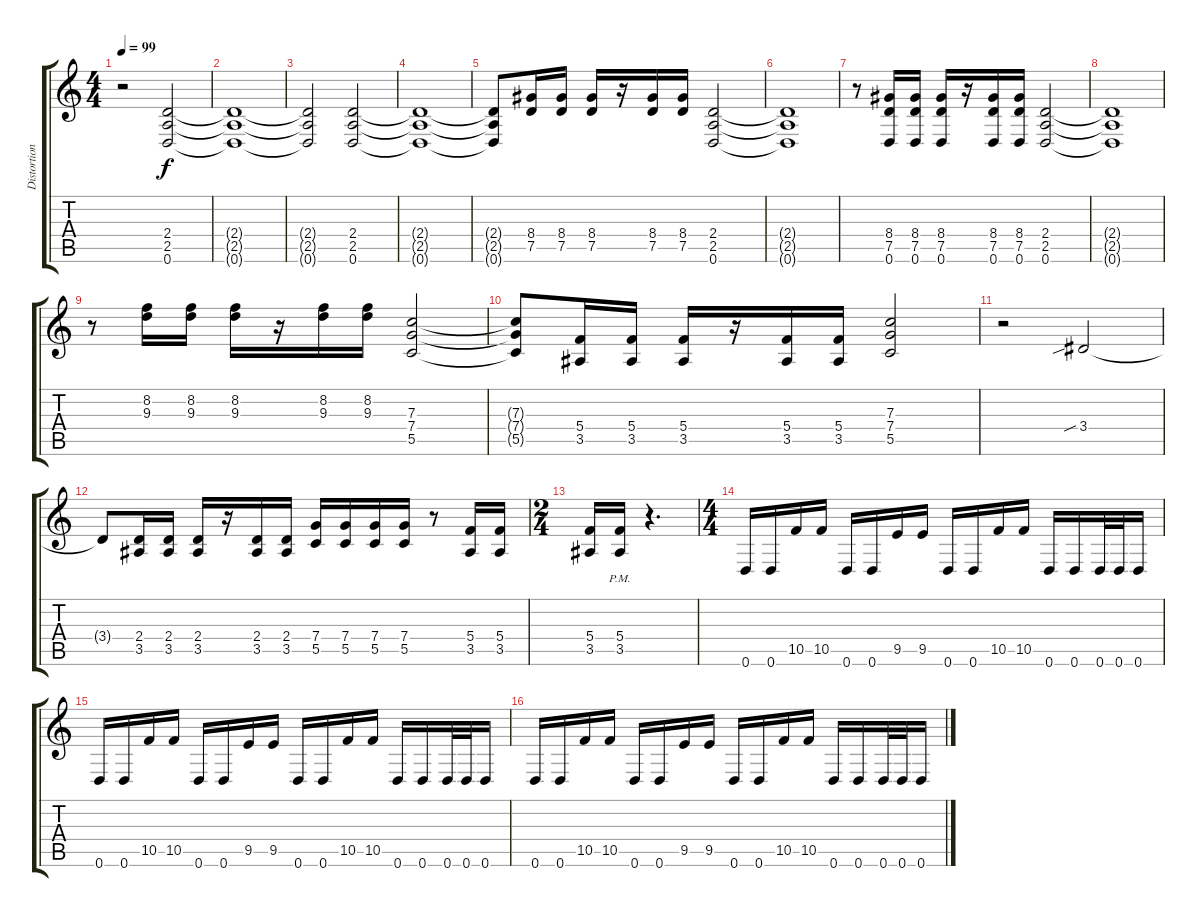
\track ("Distortion Guitar" "Distortion") {instrument distortionguitar}
\staff {score tabs}
\tuning (D4 A3 F3 C3 G2 D2) {hide}
\ts (4 4)
\tempo 99
\clef g2
\ks c
r.2{dy f instrument distortionguitar} (2.4 2.5 0.6).2 |
(2.4{t} 2.5{t} 0.6{t}).1 |
(2.4{t} 2.5{t} 0.6{t}).2 (2.4 2.5 0.6).2 |
(2.4{t} 2.5{t} 0.6{t}).1 |
(2.4{t} 2.5{t} 0.6{t}).8 (8.4 7.5).16 (8.4 7.5).16 (8.4 7.5).16 r.16 (8.4 7.5).16 (8.4 7.5).16 (2.4 2.5 0.6).2 |
(2.4{t} 2.5{t} 0.6{t}).1 |
r.8 (8.4 7.5 0.6).16 (8.4 7.5 0.6).16 (8.4 7.5 0.6).16 r.16 (8.4 7.5 0.6).16 (8.4 7.5 0.6).16 (2.4 2.5 0.6).2 |
(2.4{t} 2.5{t} 0.6{t}).1 |
r.8 (8.2 9.3).16 (8.2 9.3).16 (8.2 9.3).16 r.16 (8.2 9.3).16 (8.2 9.3).16 (7.3 7.4 5.5).2 |
(7.3{t} 7.4{t} 5.5{t}).8 (5.4 3.5).16 (5.4 3.5).16 (5.4 3.5).16 r.16 (5.4 3.5).16 (5.4 3.5).16 (7.3 7.4 5.5).2 |
r.2 3.4{sib}.2 |
3.4{t}.8 (2.4 3.5).16 (2.4 3.5).16 (2.4 3.5).16 r.16 (2.4 3.5).16 (2.4 3.5).16 (7.4 5.5).16 (7.4 5.5).16 (7.4 5.5).16 (7.4 5.5).16 r.8 (5.4 3.5).16 (5.4 3.5).16 |
\ts (2 4)
(5.4 3.5).16 (5.4{pm} 3.5).16 r.4{d} |
\ts (4 4)
0.6.16 0.6.16 10.5.16 10.5.16 0.6.16 0.6.16 9.5.16 9.5.16 0.6.16 0.6.16 10.5.16 10.5.16 0.6.16 0.6.16 0.6.32 0.6.32 0.6.16 |
0.6.16 0.6.16 10.5.16 10.5.16 0.6.16 0.6.16 9.5.16 9.5.16 0.6.16 0.6.16 10.5.16 10.5.16 0.6.16 0.6.16 0.6.32 0.6.32 0.6.16 |
0.6.16 0.6.16 10.5.16 10.5.16 0.6.16 0.6.16 9.5.16 9.5.16 0.6.16 0.6.16 10.5.16 10.5.16 0.6.16 0.6.16 0.6.32 0.6.32 0.6.16
